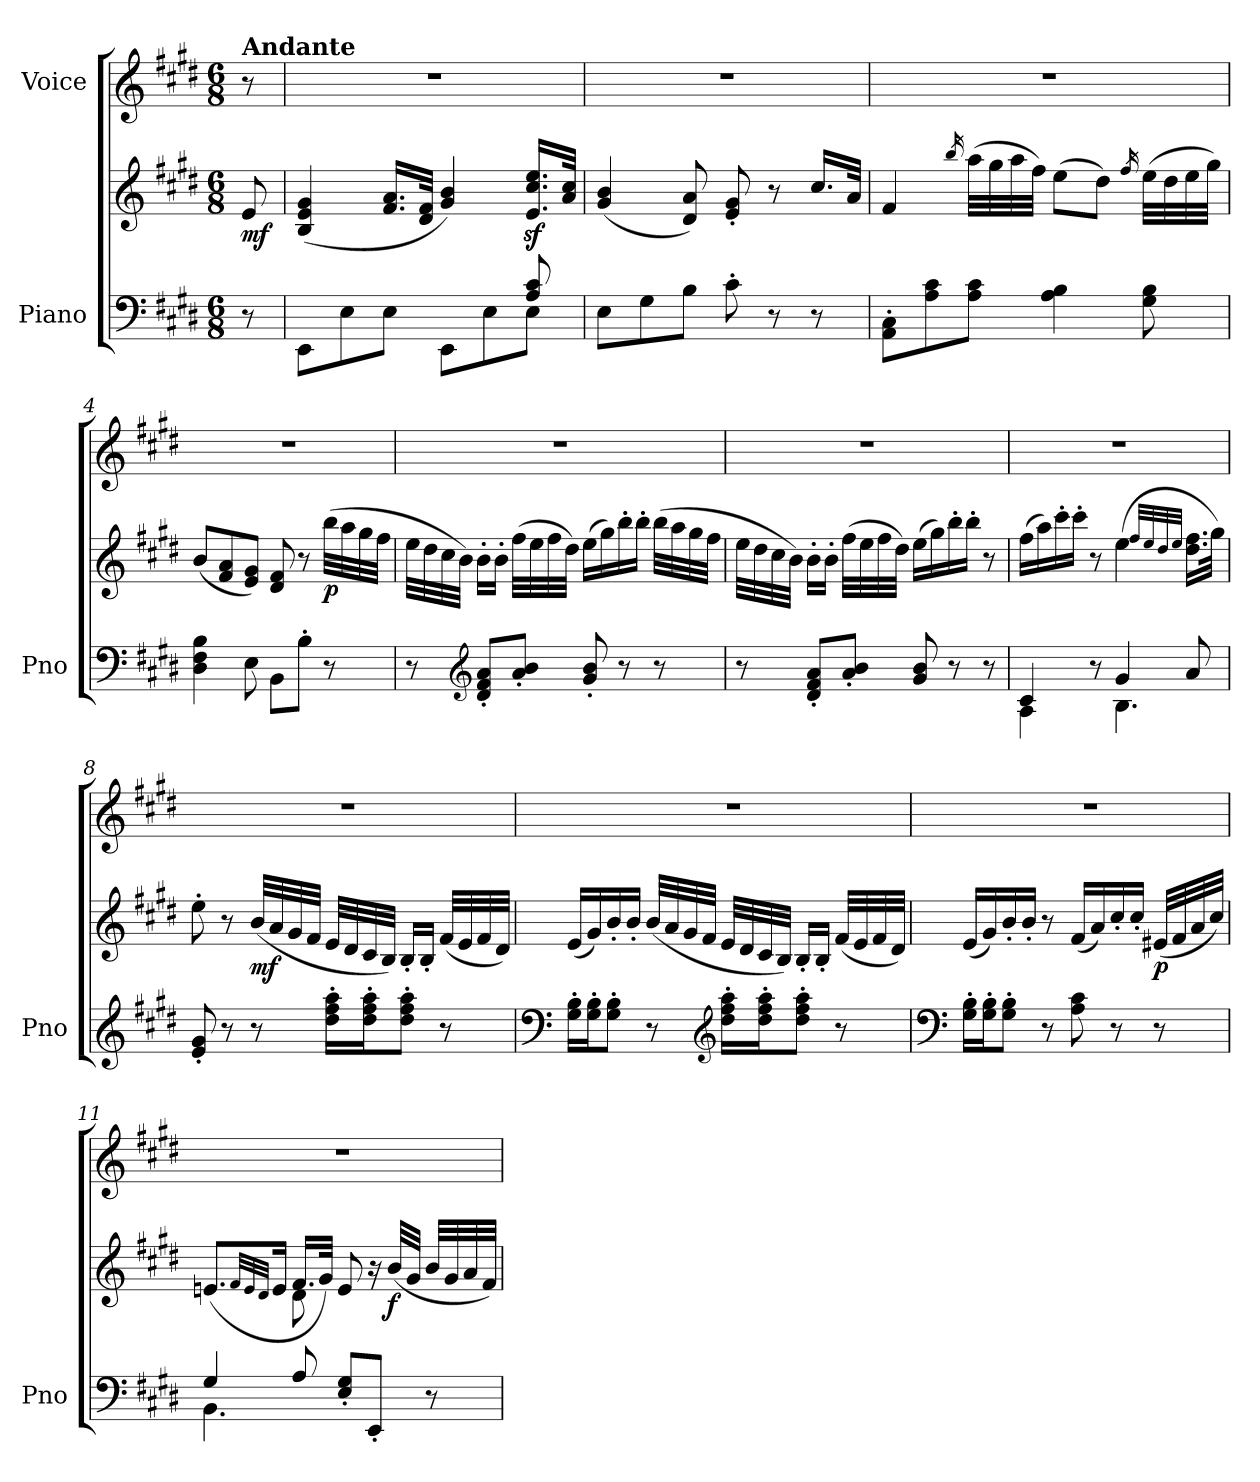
**kern	**kern	**dynam	**kern
*part2	*part2	*part2	*part1
*staff3	*staff2	*staff2/3	*staff1
*I"Piano	*	*	*I"Voice
*I'Pno	*	*	*
*clefF4	*clefG2	*	*clefG2
*k[f#c#g#d#]	*k[f#c#g#d#]	*	*k[f#c#g#d#]
*M6/8	*M6/8	*	*M6/8
=	=	=	=
!	!	!	!LO:TX:a:B:t=Andante
!	!	!LO:DY:b	!
8r	8e/	mf	8r
=1	=1	=1	=1
*^	*	*	*
4ryy	8EE\L	(>4B/ 4e/ 4g#/	.	2.r
.	8E\	.	.	.
8ryy	8E\J	16.f#/ 16.a/LL	.	.
.	.	32d#/ 32f#/JJk	.	.
4ryy	8EE\L	4g#/ 4b/)	.	.
.	8E\	.	.	.
8A/ 8c#/	8E\J	16.e/z< 16.cc#/z< 16.ee/z<LL	.	.
.	.	32a/ 32cc#/JJk	.	.
*v	*v	*	*	*
=2	=2	=2	=2
8E\L	(4g#/ 4b/	.	2.r
8G#\	.	.	.
8B\J	8d#/ 8a/)	.	.
8c#'\	8e/' 8g#/'	.	.
8r	8r	.	.
8r	16.cc#/LL	.	.
.	32a/JJk	.	.
!!LO:LB:g=z
=3	=3	=3	=3
8AA\' 8C#\'L	4f#/	.	2.r
8A\ 8c#\	.	.	.
.	16qbb/	.	.
8A\ 8c#\J	(32aa\LLL	.	.
.	32gg#\	.	.
.	32aa\	.	.
.	32ff#\JJJ)	.	.
4A\ 4B\	(8ee\L	.	.
.	8dd#\J)	.	.
.	16qff#/	.	.
8G#\ 8B\	(32ee\LLL	.	.
.	32dd#\	.	.
.	32ee\	.	.
.	32gg#\JJJ)	.	.
!!LO:LB:g=z
=4	=4	=4	=4
4D#\ 4F#\ 4B\	(8b/L	.	2.r
.	8f#/ 8a/	.	.
8E\	8e/ 8g#/J)	.	.
8BB\L	8d#/ 8f#/	.	.
8B'\J	8r	.	.
!	!	!LO:DY:b	!
8r	(32bb\LLL	p	.
.	32aa\	.	.
.	32gg#\	.	.
.	32ff#\JJJ	.	.
=5	=5	=5	=5
8r	32ee\LLL	.	2.r
.	32dd#\	.	.
.	32cc#\	.	.
.	32b\JJJ)	.	.
*clefG2	*	*	*
8d#/' 8f#/' 8a/'L	16b'\LL	.	.
.	16b'\JJ	.	.
8a/' 8b/'J	(32ff#\LLL	.	.
.	32ee\	.	.
.	32ff#\	.	.
.	32dd#\JJJ)	.	.
8g#/' 8b/'	(16ee\LL	.	.
.	16gg#\)	.	.
8r	16bb'\	.	.
.	16bb'\JJ	.	.
8r	(32bb\LLL	.	.
.	32aa\	.	.
.	32gg#\	.	.
.	32ff#\JJJ	.	.
!!LO:LB:g=z
=6	=6	=6	=6
8r	32ee\LLL	.	2.r
.	32dd#\	.	.
.	32cc#\	.	.
.	32b\JJJ)	.	.
8d#/' 8f#/' 8a/'L	16b'\LL	.	.
.	16b'\JJ	.	.
8a/' 8b/'J	(32ff#\LLL	.	.
.	32ee\	.	.
.	32ff#\	.	.
.	32dd#\JJJ)	.	.
8g#/ 8b/	(16ee\LL	.	.
.	16gg#\)	.	.
8r	16bb'\	.	.
.	16bb'\JJ	.	.
8r	8r	.	.
!!LO:PB:g=z
=7	=7	=7	=7
*^	*	*	*
4c#/	4A\	(16ff#\LL	.	2.r
.	.	16aa\)	.	.
.	.	16ccc#'\	.	.
.	.	16ccc#'\JJ	.	.
8r	8ryy	8r	.	.
4g#/	4.B\	(4ee\	.	.
.	.	32qff#/LLL	.	.
.	.	32qee/	.	.
.	.	32qdd#/	.	.
.	.	32qee/JJJ	.	.
8a/	.	16.dd#\ 16.ff#\LL	.	.
.	.	32gg#\JJk)	.	.
*v	*v	*	*	*
=8	=8	=8	=8
8e/' 8g#/'	8ee'\	.	2.r
8r	8r	.	.
!	!	!LO:DY:b	!
8r	(32b/LLL	mf	.
.	32a/	.	.
.	32g#/	.	.
.	32f#/JJJ	.	.
16dd#\' 16ff#\' 16aa\'LL	32e/LLL	.	.
.	32d#/	.	.
16dd#\' 16ff#\' 16aa\'J	32c#/	.	.
.	32B/JJJ)	.	.
8dd#\' 8ff#\' 8aa\'J	16B'/LL	.	.
.	16B'/JJ	.	.
8r	(32f#/LLL	.	.
.	32e/	.	.
.	32f#/	.	.
.	32d#/JJJ)	.	.
!!LO:LB:g=z
=9	=9	=9	=9
*clefF4	*	*	*
16G#\' 16B\'LL	(16e/LL	.	2.r
16G#\' 16B\'J	16g#/)	.	.
8G#\' 8B\'J	16b'/	.	.
.	16b'/JJ	.	.
8r	(32b/LLL	.	.
.	32a/	.	.
.	32g#/	.	.
.	32f#/JJJ	.	.
*clefG2	*	*	*
16dd#\' 16ff#\' 16aa\'LL	32e/LLL	.	.
.	32d#/	.	.
16dd#\' 16ff#\' 16aa\'J	32c#/	.	.
.	32B/JJJ)	.	.
8dd#\' 8ff#\' 8aa\'J	16B'/LL	.	.
.	16B'/JJ	.	.
8r	(32f#/LLL	.	.
.	32e/	.	.
.	32f#/	.	.
.	32d#/JJJ)	.	.
!!LO:PB:g=z
=10	=10	=10	=10
*clefF4	*	*	*
16G#\' 16B\'LL	(16e/LL	.	2.r
16G#\' 16B\'J	16g#/)	.	.
8G#\' 8B\'J	16b'/	.	.
.	16b'/JJ	.	.
8r	8r	.	.
8A\ 8c#\	(16f#/LL	.	.
.	16a/)	.	.
8r	16cc#'/	.	.
.	16cc#'/JJ	.	.
!	!	!LO:DY:b	!
8r	(32e#X/LLL	p	.
.	32f#/	.	.
.	32a/	.	.
.	32cc#/JJJ)	.	.
=11	=11	=11	=11
*^	*^	*	*
4G#/	4.BB\	(8.en/L	4ryy	.	2.r
.	.	32qf#/LLL	.	.	.
.	.	32qe/	.	.	.
.	.	32qd#/JJJ	.	.	.
.	.	16e/Jk	.	.	.
8A/	.	16.f#/LL	8d#\	.	.
.	.	32g#/JJk)	.	.	.
8E/' 8G#/'L	4.ryy	8e/	4.ryy	.	.
8EE'/J	.	16r	.	.	.
!	!	!	!	!LO:DY:b	!
.	.	(32b/LLL	.	f	.
.	.	32g#/JJJ	.	.	.
8r	.	32b/LLL	.	.	.
.	.	32g#/	.	.	.
.	.	32a/	.	.	.
.	.	32f#/JJJ)	.	.	.
*v	*v	*	*	*	*
*	*v	*v	*	*
=	=	=	=
*-	*-	*-	*-
